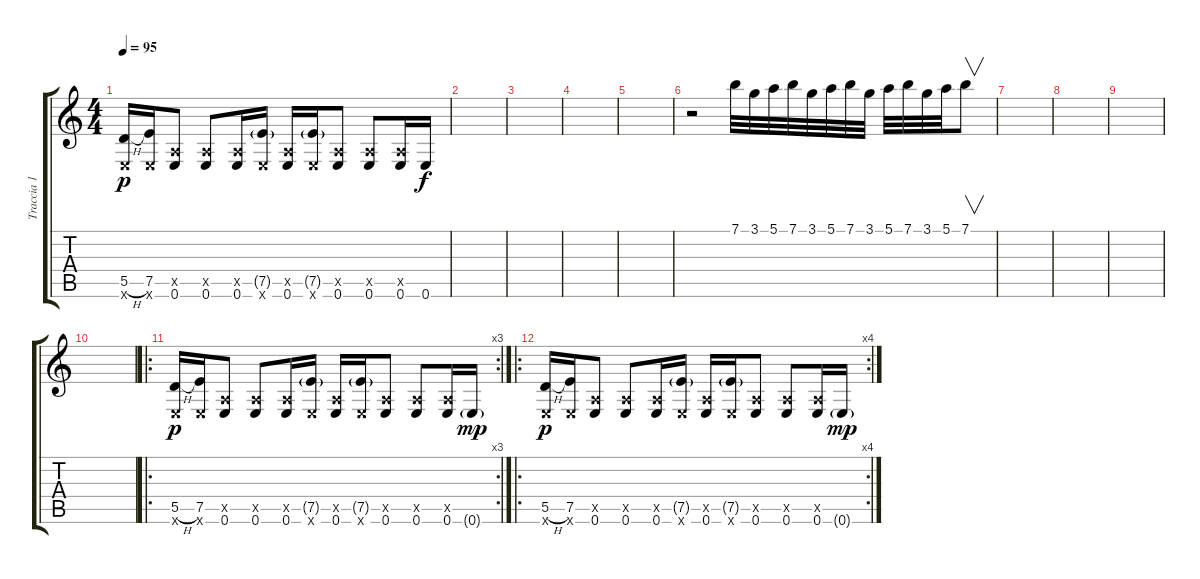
\track ("Traccia 1" "Traccia 1") {instrument electricguitarmuted}
\staff {score tabs}
\tuning (E4 B3 G3 D3 A2 E2) {hide}
\ts (4 4)
\tempo 95
\clef g2
\ks c
(5.5{h} 0.6{x}).16{dy p} (7.5 0.6{x}).16 (0.5{x} 0.6).8 (0.5{x} 0.6).8 (0.5{x} 0.6).16 (7.5{g} 0.6{x}).16 (0.5{x} 0.6).16 (7.5{g} 0.6{x}).16 (0.5{x} 0.6).8 (0.5{x} 0.6).8 (0.5{x} 0.6).16 0.6.16{dy f} |
|
|
|
|
r.2{volume 14 instrument overdrivenguitar} 7.1.32 3.1.32 5.1.32 7.1.32 3.1.32 5.1.32 7.1.32 3.1.32 5.1.32 7.1.32 3.1.32 5.1.32 7.1.8{v} |
|
|
|
|
\ro
\rc 3
(5.5{h} 0.6{x}).16{dy p instrument electricguitarmuted} (7.5 0.6{x}).16 (0.5{x} 0.6).8 (0.5{x} 0.6).8 (0.5{x} 0.6).16 (7.5{g} 0.6{x}).16 (0.5{x} 0.6).16 (7.5{g} 0.6{x}).16 (0.5{x} 0.6).8 (0.5{x} 0.6).8 (0.5{x} 0.6).16 0.6{g}.16{dy mp} |
\ro
\rc 4
(5.5{h} 0.6{x}).16{dy p} (7.5 0.6{x}).16 (0.5{x} 0.6).8 (0.5{x} 0.6).8 (0.5{x} 0.6).16 (7.5{g} 0.6{x}).16 (0.5{x} 0.6).16 (7.5{g} 0.6{x}).16 (0.5{x} 0.6).8 (0.5{x} 0.6).8 (0.5{x} 0.6).16 0.6{g}.16{dy mp}
